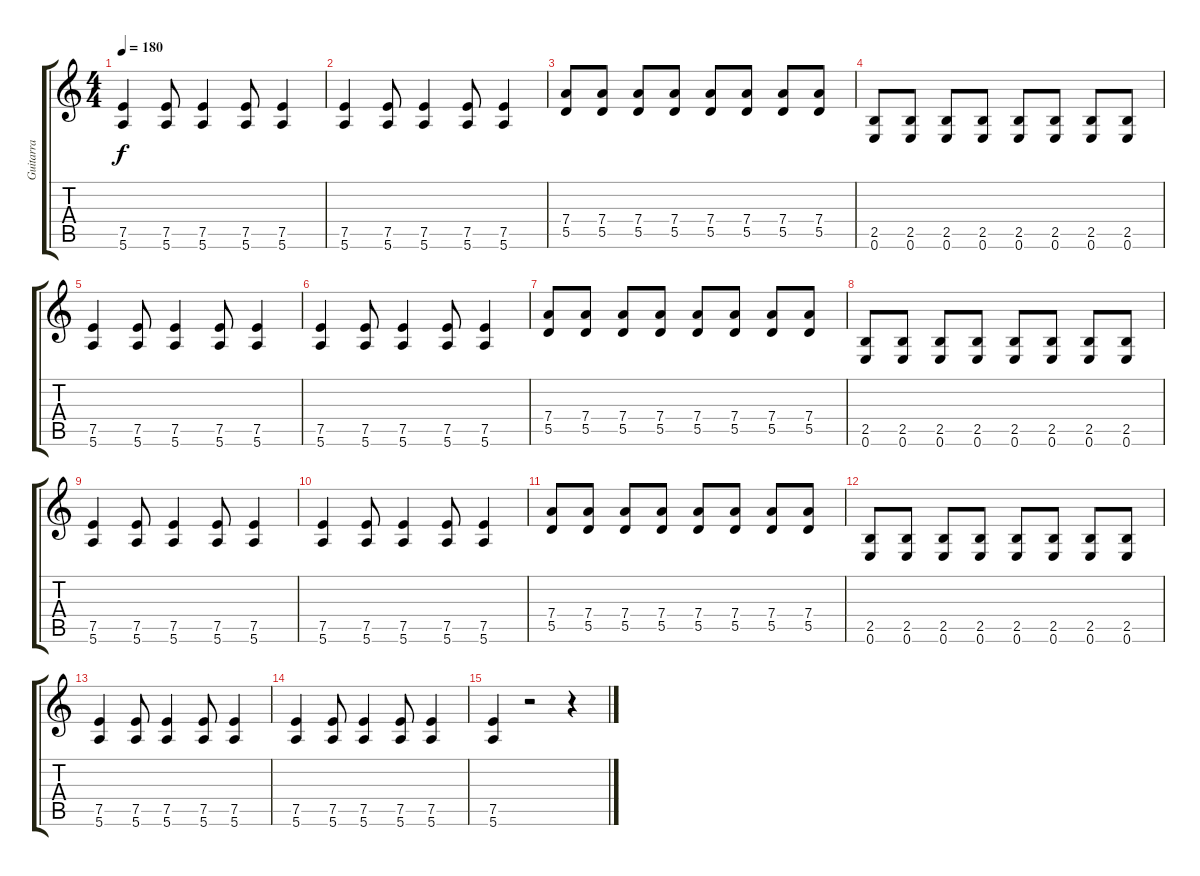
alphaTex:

\track ("Guitarra" "Guitarra") {instrument distortionguitar}
\staff {score tabs}
\tuning (E4 B3 G3 D3 A2 E2) {hide}
\ts (4 4)
\tempo 180
\clef g2
\ks c
(7.5 5.6).4{dy f} (7.5 5.6).8 (7.5 5.6).4 (7.5 5.6).8 (7.5 5.6).4 |
(7.5 5.6).4 (7.5 5.6).8 (7.5 5.6).4 (7.5 5.6).8 (7.5 5.6).4 |
(7.4 5.5).8 (7.4 5.5).8 (7.4 5.5).8 (7.4 5.5).8 (7.4 5.5).8 (7.4 5.5).8 (7.4 5.5).8 (7.4 5.5).8 |
(2.5 0.6).8 (2.5 0.6).8 (2.5 0.6).8 (2.5 0.6).8 (2.5 0.6).8 (2.5 0.6).8 (2.5 0.6).8 (2.5 0.6).8 |
(7.5 5.6).4 (7.5 5.6).8 (7.5 5.6).4 (7.5 5.6).8 (7.5 5.6).4 |
(7.5 5.6).4 (7.5 5.6).8 (7.5 5.6).4 (7.5 5.6).8 (7.5 5.6).4 |
(7.4 5.5).8 (7.4 5.5).8 (7.4 5.5).8 (7.4 5.5).8 (7.4 5.5).8 (7.4 5.5).8 (7.4 5.5).8 (7.4 5.5).8 |
(2.5 0.6).8 (2.5 0.6).8 (2.5 0.6).8 (2.5 0.6).8 (2.5 0.6).8 (2.5 0.6).8 (2.5 0.6).8 (2.5 0.6).8 |
(7.5 5.6).4 (7.5 5.6).8 (7.5 5.6).4 (7.5 5.6).8 (7.5 5.6).4 |
(7.5 5.6).4 (7.5 5.6).8 (7.5 5.6).4 (7.5 5.6).8 (7.5 5.6).4 |
(7.4 5.5).8 (7.4 5.5).8 (7.4 5.5).8 (7.4 5.5).8 (7.4 5.5).8 (7.4 5.5).8 (7.4 5.5).8 (7.4 5.5).8 |
(2.5 0.6).8 (2.5 0.6).8 (2.5 0.6).8 (2.5 0.6).8 (2.5 0.6).8 (2.5 0.6).8 (2.5 0.6).8 (2.5 0.6).8 |
(7.5 5.6).4 (7.5 5.6).8 (7.5 5.6).4 (7.5 5.6).8 (7.5 5.6).4 |
(7.5 5.6).4 (7.5 5.6).8 (7.5 5.6).4 (7.5 5.6).8 (7.5 5.6).4 |
(7.5 5.6).4 r.2 r.4
